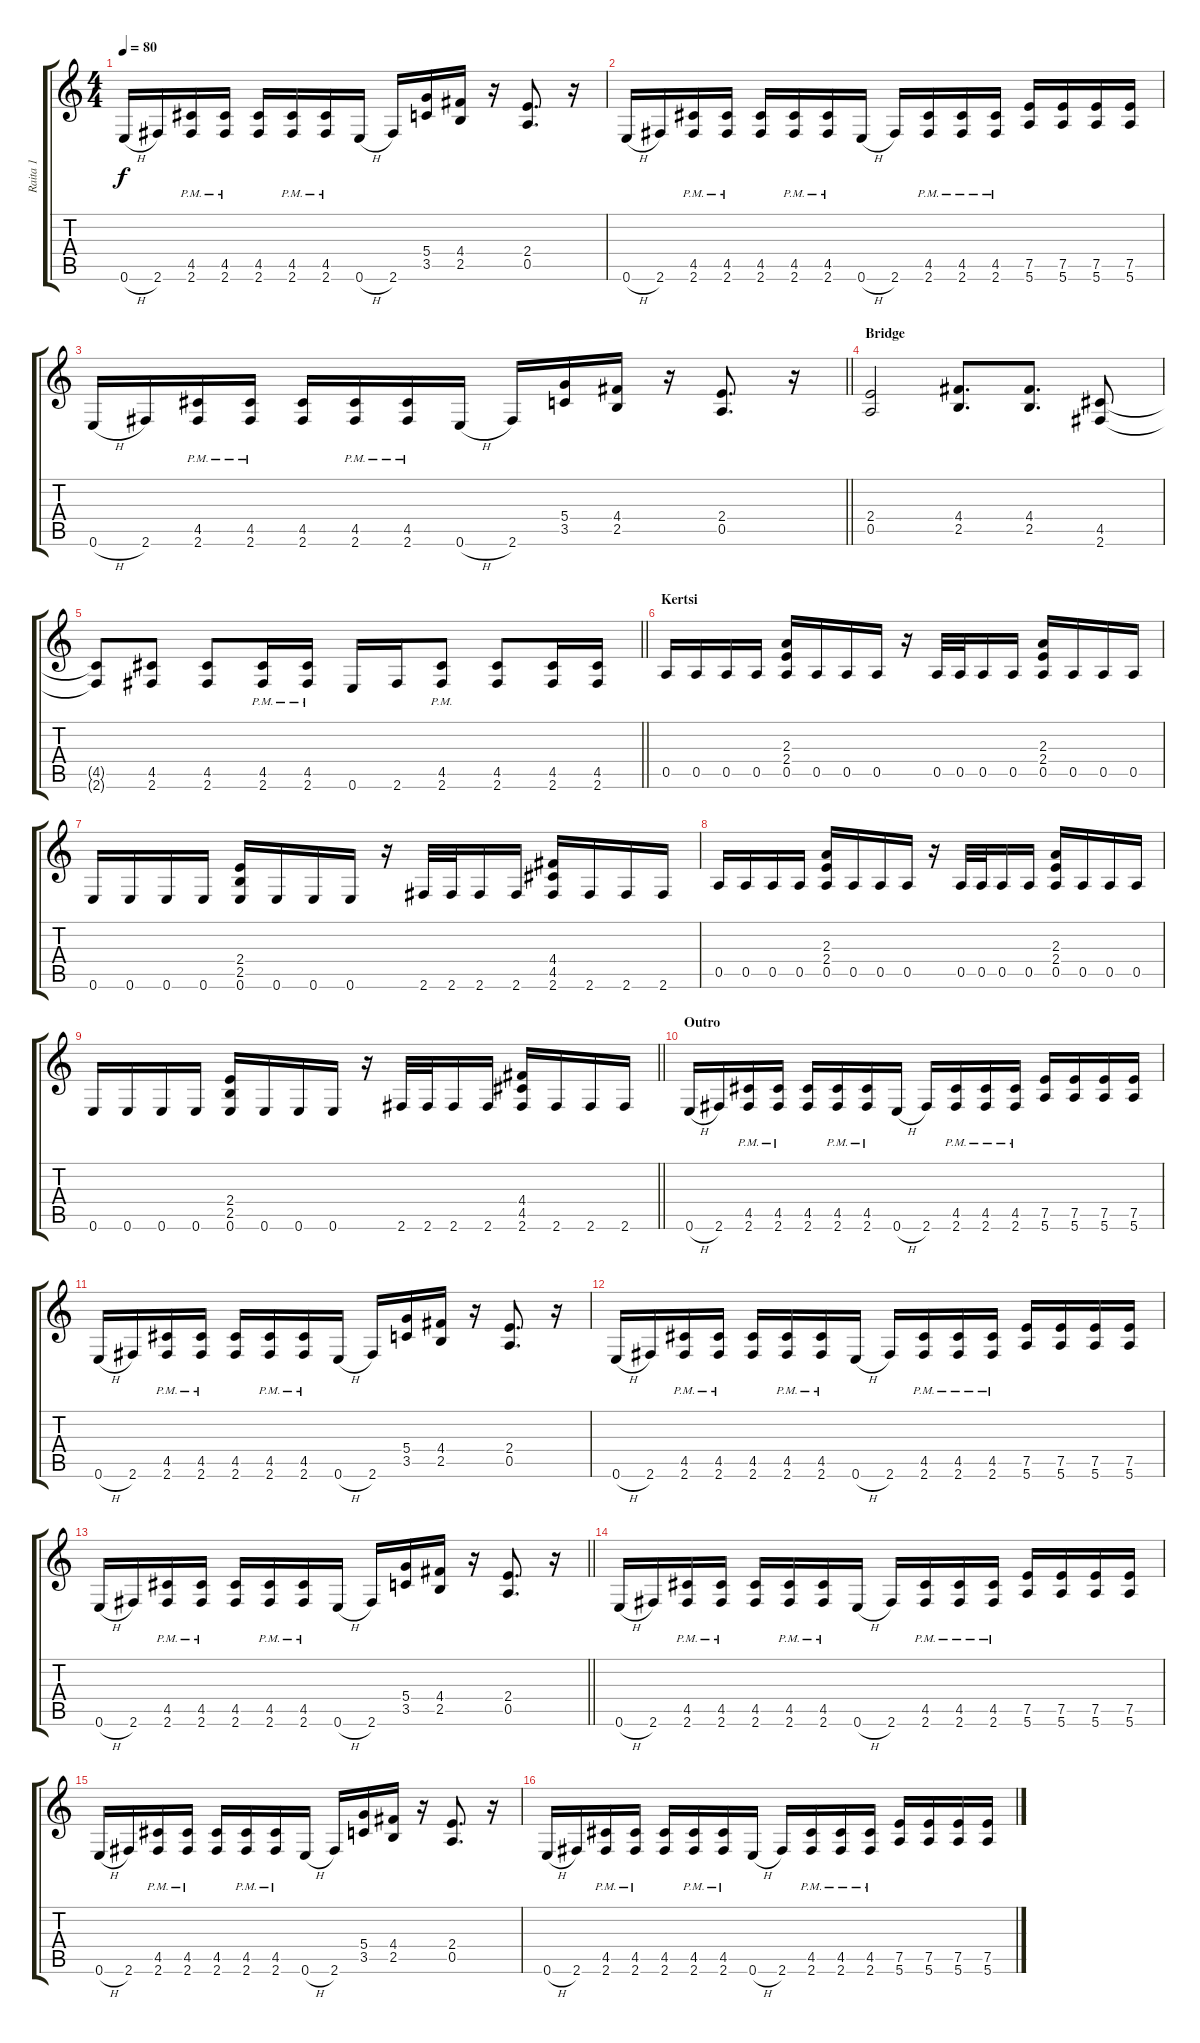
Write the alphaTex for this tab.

\track ("Raita 1" "Raita 1") {instrument overdrivenguitar}
\staff {score tabs}
\tuning (E4 B3 G3 D3 A2 E2) {hide}
\ts (4 4)
\tempo 80
\clef g2
\ks c
0.6{h}.16{dy f} 2.6.16 (4.5{pm} 2.6{pm}).16 (4.5{pm} 2.6{pm}).16 (4.5 2.6).16 (4.5{pm} 2.6{pm}).16 (4.5{pm} 2.6{pm}).16 0.6{h}.16 2.6.16 (5.4 3.5).16 (4.4 2.5).16 r.16 (2.4 0.5).8{d} r.16 |
0.6{h}.16 2.6.16 (4.5{pm} 2.6{pm}).16 (4.5{pm} 2.6{pm}).16 (4.5 2.6).16 (4.5{pm} 2.6{pm}).16 (4.5{pm} 2.6{pm}).16 0.6{h}.16 2.6.16 (4.5{pm} 2.6{pm}).16 (4.5{pm} 2.6{pm}).16 (4.5{pm} 2.6{pm}).16 (7.5 5.6).16 (7.5 5.6).16 (7.5 5.6).16 (7.5 5.6).16 |
\barLineRight lightlight
0.6{h}.16 2.6.16 (4.5{pm} 2.6{pm}).16 (4.5{pm} 2.6{pm}).16 (4.5 2.6).16 (4.5{pm} 2.6{pm}).16 (4.5{pm} 2.6{pm}).16 0.6{h}.16 2.6.16 (5.4 3.5).16 (4.4 2.5).16 r.16 (2.4 0.5).8{d} r.16 |
\section ("" "Bridge")
(2.4 0.5).2 (4.4 2.5).8{d} (4.4 2.5).8{d} (4.5 2.6).8 |
\barLineRight lightlight
(4.5{t} 2.6{t}).8 (4.5 2.6).8 (4.5 2.6).8 (4.5{pm} 2.6{pm}).16 (4.5{pm} 2.6{pm}).16 0.6.16 2.6.16 (4.5{pm} 2.6{pm}).8 (4.5 2.6).8 (4.5 2.6).16 (4.5 2.6).16 |
\section ("" "Kertsi")
0.5.16 0.5.16 0.5.16 0.5.16 (2.3 2.4 0.5).16 0.5.16 0.5.16 0.5.16 r.16 0.5.32 0.5.32 0.5.16 0.5.16 (2.3 2.4 0.5).16 0.5.16 0.5.16 0.5.16 |
0.6.16 0.6.16 0.6.16 0.6.16 (2.4 2.5 0.6).16 0.6.16 0.6.16 0.6.16 r.16 2.6.32 2.6.32 2.6.16 2.6.16 (4.4 4.5 2.6).16 2.6.16 2.6.16 2.6.16 |
0.5.16 0.5.16 0.5.16 0.5.16 (2.3 2.4 0.5).16 0.5.16 0.5.16 0.5.16 r.16 0.5.32 0.5.32 0.5.16 0.5.16 (2.3 2.4 0.5).16 0.5.16 0.5.16 0.5.16 |
\barLineRight lightlight
0.6.16 0.6.16 0.6.16 0.6.16 (2.4 2.5 0.6).16 0.6.16 0.6.16 0.6.16 r.16 2.6.32 2.6.32 2.6.16 2.6.16 (4.4 4.5 2.6).16 2.6.16 2.6.16 2.6.16 |
\section ("" "Outro")
0.6{h}.16 2.6.16 (4.5{pm} 2.6{pm}).16 (4.5{pm} 2.6{pm}).16 (4.5 2.6).16 (4.5{pm} 2.6{pm}).16 (4.5{pm} 2.6{pm}).16 0.6{h}.16 2.6.16 (4.5{pm} 2.6{pm}).16 (4.5{pm} 2.6{pm}).16 (4.5{pm} 2.6{pm}).16 (7.5 5.6).16 (7.5 5.6).16 (7.5 5.6).16 (7.5 5.6).16 |
0.6{h}.16 2.6.16 (4.5{pm} 2.6{pm}).16 (4.5{pm} 2.6{pm}).16 (4.5 2.6).16 (4.5{pm} 2.6{pm}).16 (4.5{pm} 2.6{pm}).16 0.6{h}.16 2.6.16 (5.4 3.5).16 (4.4 2.5).16 r.16 (2.4 0.5).8{d} r.16 |
0.6{h}.16 2.6.16 (4.5{pm} 2.6{pm}).16 (4.5{pm} 2.6{pm}).16 (4.5 2.6).16 (4.5{pm} 2.6{pm}).16 (4.5{pm} 2.6{pm}).16 0.6{h}.16 2.6.16 (4.5{pm} 2.6{pm}).16 (4.5{pm} 2.6{pm}).16 (4.5{pm} 2.6{pm}).16 (7.5 5.6).16 (7.5 5.6).16 (7.5 5.6).16 (7.5 5.6).16 |
\barLineRight lightlight
0.6{h}.16 2.6.16 (4.5{pm} 2.6{pm}).16 (4.5{pm} 2.6{pm}).16 (4.5 2.6).16 (4.5{pm} 2.6{pm}).16 (4.5{pm} 2.6{pm}).16 0.6{h}.16 2.6.16 (5.4 3.5).16 (4.4 2.5).16 r.16 (2.4 0.5).8{d} r.16 |
0.6{h}.16 2.6.16 (4.5{pm} 2.6{pm}).16 (4.5{pm} 2.6{pm}).16 (4.5 2.6).16 (4.5{pm} 2.6{pm}).16 (4.5{pm} 2.6{pm}).16 0.6{h}.16 2.6.16 (4.5{pm} 2.6{pm}).16 (4.5{pm} 2.6{pm}).16 (4.5{pm} 2.6{pm}).16 (7.5 5.6).16 (7.5 5.6).16 (7.5 5.6).16 (7.5 5.6).16 |
0.6{h}.16 2.6.16 (4.5{pm} 2.6{pm}).16 (4.5{pm} 2.6{pm}).16 (4.5 2.6).16 (4.5{pm} 2.6{pm}).16 (4.5{pm} 2.6{pm}).16 0.6{h}.16 2.6.16 (5.4 3.5).16 (4.4 2.5).16 r.16 (2.4 0.5).8{d} r.16 |
0.6{h}.16 2.6.16 (4.5{pm} 2.6{pm}).16 (4.5{pm} 2.6{pm}).16 (4.5 2.6).16 (4.5{pm} 2.6{pm}).16 (4.5{pm} 2.6{pm}).16 0.6{h}.16 2.6.16 (4.5{pm} 2.6{pm}).16 (4.5{pm} 2.6{pm}).16 (4.5{pm} 2.6{pm}).16 (7.5 5.6).16 (7.5 5.6).16 (7.5 5.6).16 (7.5 5.6).16
